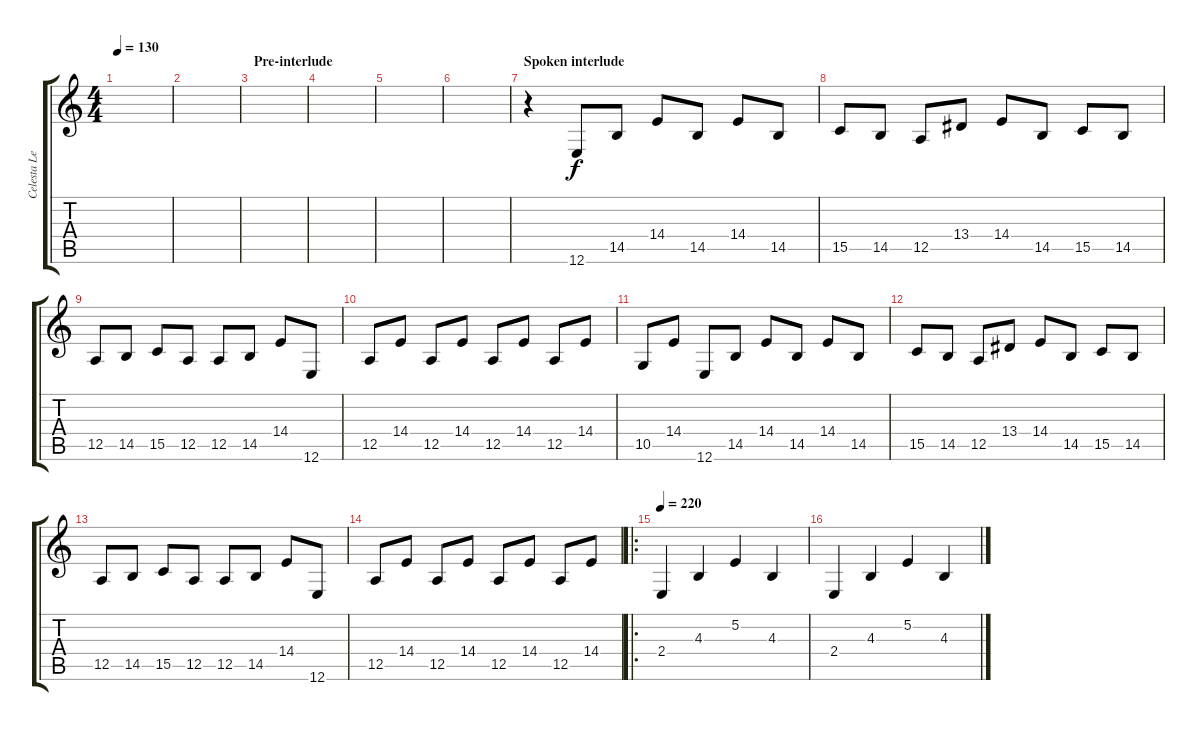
\track ("Celesta Left hand" "Celesta Le") {instrument celesta}
\staff {score tabs}
\tuning (E4 B3 G3 D3 A2 E2) {hide}
\ts (4 4)
\tempo 130
\clef g2
\ks c
|
|
\section ("" "Pre-interlude")
|
|
|
|
\section ("" "Spoken interlude")
r.4 12.6.8 14.5.8 14.4.8 14.5.8 14.4.8 14.5.8 |
15.5.8 14.5.8 12.5.8 13.4.8 14.4.8 14.5.8 15.5.8 14.5.8 |
12.5.8 14.5.8 15.5.8 12.5.8 12.5.8 14.5.8 14.4.8 12.6.8 |
12.5.8 14.4.8 12.5.8 14.4.8 12.5.8 14.4.8 12.5.8 14.4.8 |
10.5.8 14.4.8 12.6.8 14.5.8 14.4.8 14.5.8 14.4.8 14.5.8 |
15.5.8 14.5.8 12.5.8 13.4.8 14.4.8 14.5.8 15.5.8 14.5.8 |
12.5.8 14.5.8 15.5.8 12.5.8 12.5.8 14.5.8 14.4.8 12.6.8 |
12.5.8 14.4.8 12.5.8 14.4.8 12.5.8 14.4.8 12.5.8 14.4.8 |
\ro
\tempo 220
2.4.4 4.3.4 5.2.4 4.3.4 |
2.4.4 4.3.4 5.2.4 4.3.4
